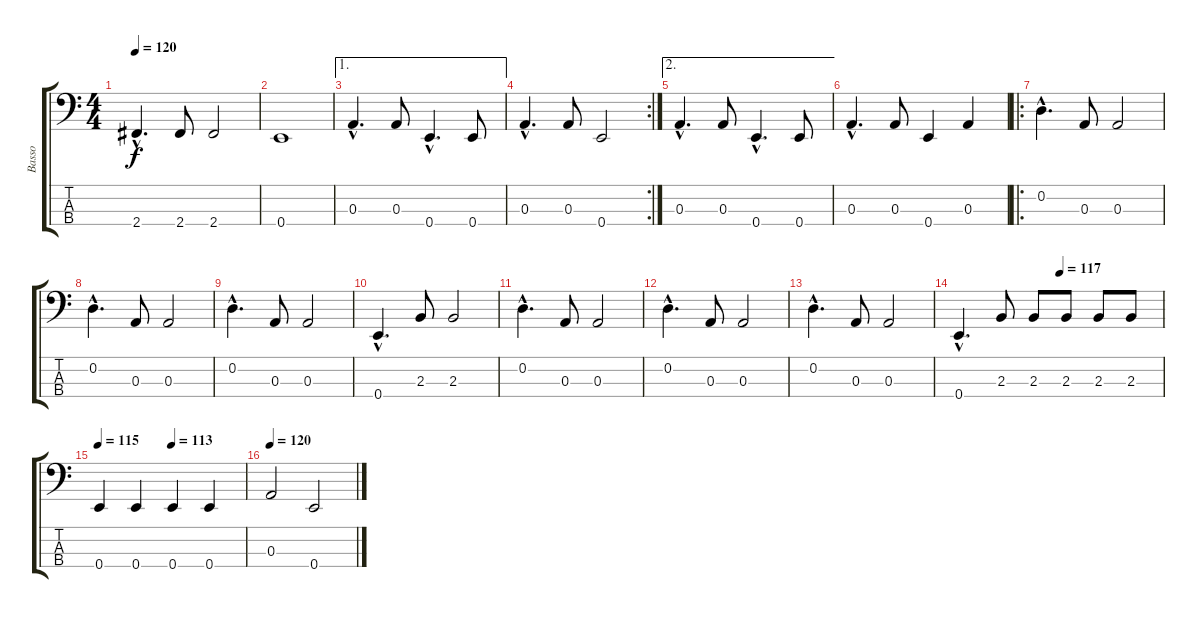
\track ("Basso" "Basso") {instrument fretlessbass}
\staff {score tabs}
\tuning (G2 D2 A1 E1) {hide}
\ts (4 4)
\tempo 120
\clef f4
\ks c
2.4{hac}.4{d dy f} 2.4.8 2.4.2 |
0.4.1 |
\ae 1
0.3{hac}.4{d} 0.3.8 0.4{hac}.4{d} 0.4.8 |
\rc 2
0.3{hac}.4{d} 0.3.8 0.4.2 |
\ae 2
0.3{hac}.4{d} 0.3.8 0.4{hac}.4{d} 0.4.8 |
0.3{hac}.4{d} 0.3.8 0.4.4 0.3.4 |
\ro
0.2{hac}.4{d} 0.3.8 0.3.2 |
0.2{hac}.4{d} 0.3.8 0.3.2 |
0.2{hac}.4{d} 0.3.8 0.3.2 |
0.4{hac}.4{d} 2.3.8 2.3.2 |
0.2{hac}.4{d} 0.3.8 0.3.2 |
0.2{hac}.4{d} 0.3.8 0.3.2 |
0.2{hac}.4{d} 0.3.8 0.3.2 |
\tempo (117 0.5)
0.4{hac}.4{d} 2.3.8 2.3.8 2.3.8 2.3.8 2.3.8 |
\tempo 115
\tempo (113 0.5)
0.4.4 0.4.4 0.4.4 0.4.4 |
\tempo 120
0.3.2 0.4.2
